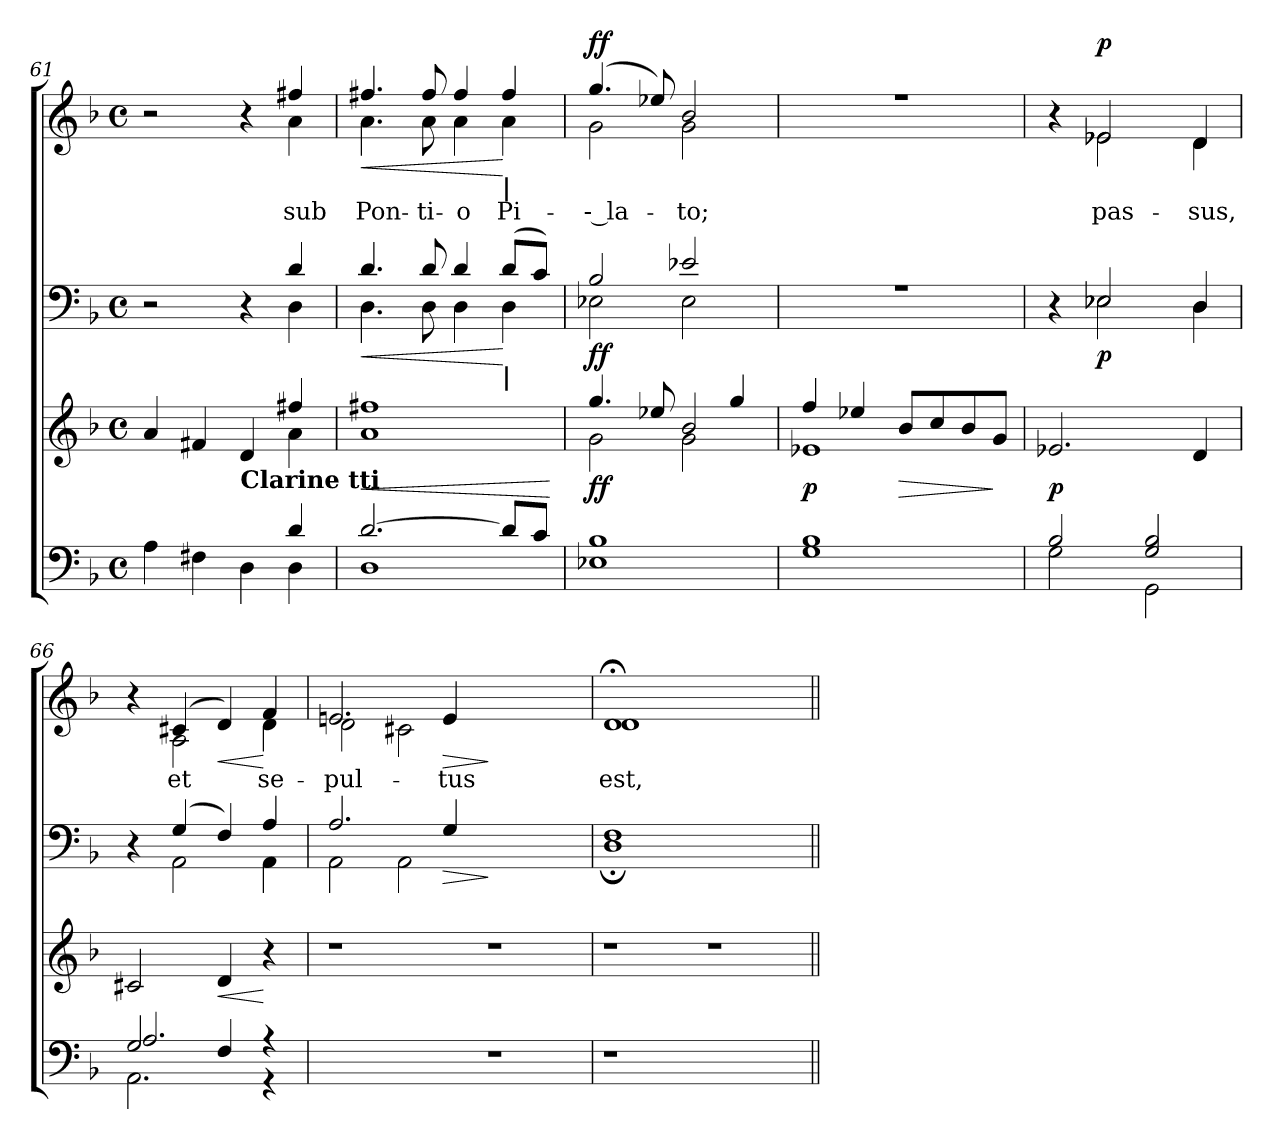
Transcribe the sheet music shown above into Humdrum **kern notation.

**kern	**kern	**dynam	**kern	**dynam	**kern	**text	**dynam
*part4	*part3	*part3	*part2	*part2	*part1	*part1	*part1
*staff4	*staff3	*staff3	*staff2	*staff2	*staff1	*staff1	*staff1
*clefF4	*clefG2	*	*clefF4	*	*clefG2	*	*
*k[b-]	*k[b-]	*	*k[b-]	*	*k[b-]	*	*
*F:	*F:	*	*F:	*	*F:	*	*
*M4/4	*M4/4	*	*M4/4	*	*M4/4	*	*
*met(c)	*met(c)	*	*met(c)	*	*met(c)	*	*
=61	=61	=61	=61	=61	=61	=61	=61
*^	*^	*	*^	*	*^	*	*
4Ai\	2ryy	4ai/	2ryy	.	2r	2ryy	.	2r	2ryy	.	.
4F#Xi\	.	4f#Xi/	.	.	.	.	.	.	.	.	.
!	!	!LO:TX:b:B:t=Clarine tti	!	!	!	!	!	!	!	!	!
4Di\	4ryy	4di/	4ryy	.	4r	4ryy	.	4r	4ryy	.	.
!	!	!	!	!	!	!	!	!	!	!LO:LY:b:color=#000000	!
4di/	4Di\	4ff#Xi/	4ai\	.	4di/	4Di\	.	4ff#Xi/	4ai\	sub	.
=62	=62	=62	=62	=62	=62	=62	=62	=62	=62	=62	=62
!	!	!	!	!LO:HP:b	!	!	!LO:HP:b	!	!	!	!
*	*	*v	*v	*	*	*	*	*	*	*	*
*	*	*^	*	*	*	*	*	*	*	*
!	!	!	!	!	!	!	!	!	!	!LO:LY:b:color=#000000	!LO:HP:b
*	*	*v	*v	*	*	*	*	*	*	*	*
[>2.di/	1Di	1ai 1ff#Xi	<	4.di/	4.Di\	<	4.ff#Xi/	4.ai\	Pon-	<
!	!	!	!	!	!	!	!	!	!LO:LY:b:color=#000000	!
.	.	.	.	8di/	8Di\	.	8ff#i/	8ai\	-ti-	.
!	!	!	!	!	!	!	!	!	!LO:LY:b:color=#000000	!
.	.	.	.	4di/	4Di\	.	4ff#i/	4ai\	-o	.
!	!	!	!	!	!	!	!LO:TX:b:B:t=|	!	!	!
!	!	!	!	!LO:TX:b:B:t=|	!	!	!	!	!	!
!	!	!	!	!	!	!	!	!	!LO:LY:b:color=#000000	!
8di/L]	.	.	.	(8di/L	4Di\	[	4ff#i/	4ai\	Pi-	[
8ci/J	.	.	.	8ci/J)	.	.	.	.	.	.
*	*	*	*	*v	*v	*	*	*	*	*
*v	*v	*	*	*	*	*v	*v	*	*
.	.	[	.	.	.	.	.
!!LO:LB:g=z
=63	=63	=63	=63	=63	=63	=63	=63
*	*^	*	*^	*	*	*	*
*	*	*^	*	*	*	*	*	*	*
!	!	!	!	!	!	!	!	!	!LO:LY:b:color=#000000	!
*	*	*	*	*	*	*	*	*^	*	*
1E-Xi 1B-i	4.ggi/	2gi\	2ryy	ff	2B-i/	2E-Xi\	ff	(4.ggi/	2gi\	-- la-	ff
.	8ee-Xi/	.	.	.	.	.	.	8ee-Xi/)	.	.	.
!	!	!	!	!	!	!	!	!	!	!LO:LY:b:color=#000000	!
.	2b-i/	2gi\	4ryy	.	2e-Xi/	2E-i\	.	2b-i/	2gi\	-to;	.
.	.	.	4ggi/	.	.	.	.	.	.	.	.
*	*	*v	*v	*	*	*	*	*	*	*	*
=64	=64	=64	=64	=64	=64	=64	=64	=64	=64	=64
*^	*	*	*	*	*	*	*	*	*	*
1B-i	1Gi	4ffi/	1e-Xi	p	1r	1ryy	.	1r	1ryy	.	.
.	.	4ee-Xi/	.	.	.	.	.	.	.	.	.
!	!	!	!	!LO:HP:b	!	!	!	!	!	!	!
.	.	8b-i/L	.	>	.	.	.	.	.	.	.
.	.	8cci/	.	.	.	.	.	.	.	.	.
.	.	8b-i/	.	.	.	.	.	.	.	.	.
.	.	8gi/J	.	]	.	.	.	.	.	.	.
*	*	*v	*v	*	*	*	*	*	*	*	*
=65	=65	=65	=65	=65	=65	=65	=65	=65	=65	=65
2B-i/	2Gi\	2.e-Xi/	p	4r	4ryy	.	4r	4ryy	.	.
!	!	!	!	!	!	!	!	!	!LO:LY:b:color=#000000	!
.	.	.	.	2E-Xi/	2E-i\	p	2e-Xi/	2e-i\	pas-	p
2Gi/ 2B-i	2GGi\	.	.	.	.	.	.	.	.	.
!	!	!	!	!	!	!	!	!	!LO:LY:b:color=#000000	!
.	.	4di/	.	4Di/	4Di\	.	4di/	4di\	-sus,	.
=66	=66	=66	=66	=66	=66	=66	=66	=66	=66	=66
*	*^	*	*	*	*	*	*	*	*	*
2Gi/	2.AAi\	2.Ai/	2c#Xi/	.	4r	4ryy	.	4r	4ryy	.	.
!	!	!	!	!	!	!	!	!	!	!LO:LY:b:color=#000000	!
.	.	.	.	.	(4Gi/	2AAi\	.	(4c#Xi/	2Ai\	et	.
!	!	!	!	!LO:HP:b	!	!	!	!	!	!	!LO:HP:b
4Fi/	.	.	4di/	<	4Fi/)	.	.	4di/)	.	.	<
!	!	!	!	!	!	!	!	!	!	!LO:LY:b:color=#000000	!
4r	4r	4ryy	4r	[	4Ai/	4AAi\	.	4fi/	4di\	se-	[
*v	*v	*v	*	*	*	*	*	*	*	*	*
=67	=67	=67	=67	=67	=67	=67	=67	=67	=67
*^	*	*	*	*	*	*	*	*	*
*	*^	*	*	*	*	*	*	*	*	*
!	!	!	!	!	!	!	!	!	!	!LO:LY:b:color=#000000	!
*v	*v	*v	*	*	*	*	*	*	*	*	*
1ryy	1r	.	2.Ai/	2AAi\	.	2.eni/	2di\	-pul-	.
.	.	.	.	2AAi\	.	.	2c#Xi\	.	.
!	!	!	!	!	!LO:HP:b	!	!	!	!
!	!	!	!	!	!	!	!	!LO:LY:b:color=#000000	!LO:HP:b
.	.	.	4Gi/	.	>	4ei/	.	-tus	>
1r	1r	.	1ryy	1ryy	]	1ryy	1ryy	.	]
=68	=68	=68	=68	=68	=68	=68	=68	=68	=68
!	!	!	!	!	!	!	!	!LO:LY:b:color=#000000	!
1r	1r	.	1Fi	1D;i	.	1d;i	1di	est,	.
1ryy	1r	.	1ryy	1ryy	.	1ryy	1ryy	.	.
*	*	*	*v	*v	*	*	*	*	*
*	*	*	*	*	*v	*v	*	*
=||	=||	=||	=||	=||	=||	=||	=||
*-	*-	*-	*-	*-	*-	*-	*-
